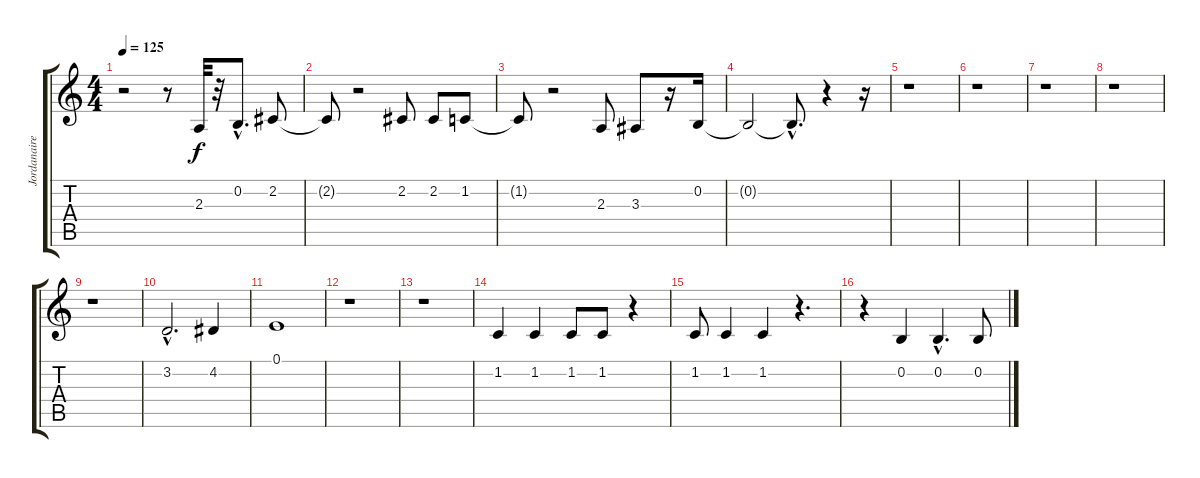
\track ("Jordanaires" "Jordanaire") {instrument synthvoice}
\staff {score tabs}
\tuning (E4 B3 G3 D3 A2 E2) {hide}
\ts (4 4)
\tempo 125
\clef g2
\ks c
r.2{dy f instrument synthvoice} r.8 2.3.32 r.32 0.2{hac}.8{d} 2.2.8 |
2.2{t}.8 r.2 2.2.8 2.2.8 1.2.8 |
1.2{t}.8 r.2 2.3.8 3.3.8 r.16 0.2.16 |
0.2{t}.2 0.2{hac t}.8{d} r.4 r.16 |
r.1 |
r.1 |
r.1 |
r.1 |
r.1 |
3.2{hac}.2{d} 4.2.4 |
0.1.1 |
r.1 |
r.1 |
1.2.4 1.2.4 1.2.8 1.2.8 r.4 |
1.2.8 1.2.4 1.2.4 r.4{d} |
r.4 0.2.4 0.2{hac}.4{d} 0.2.8
